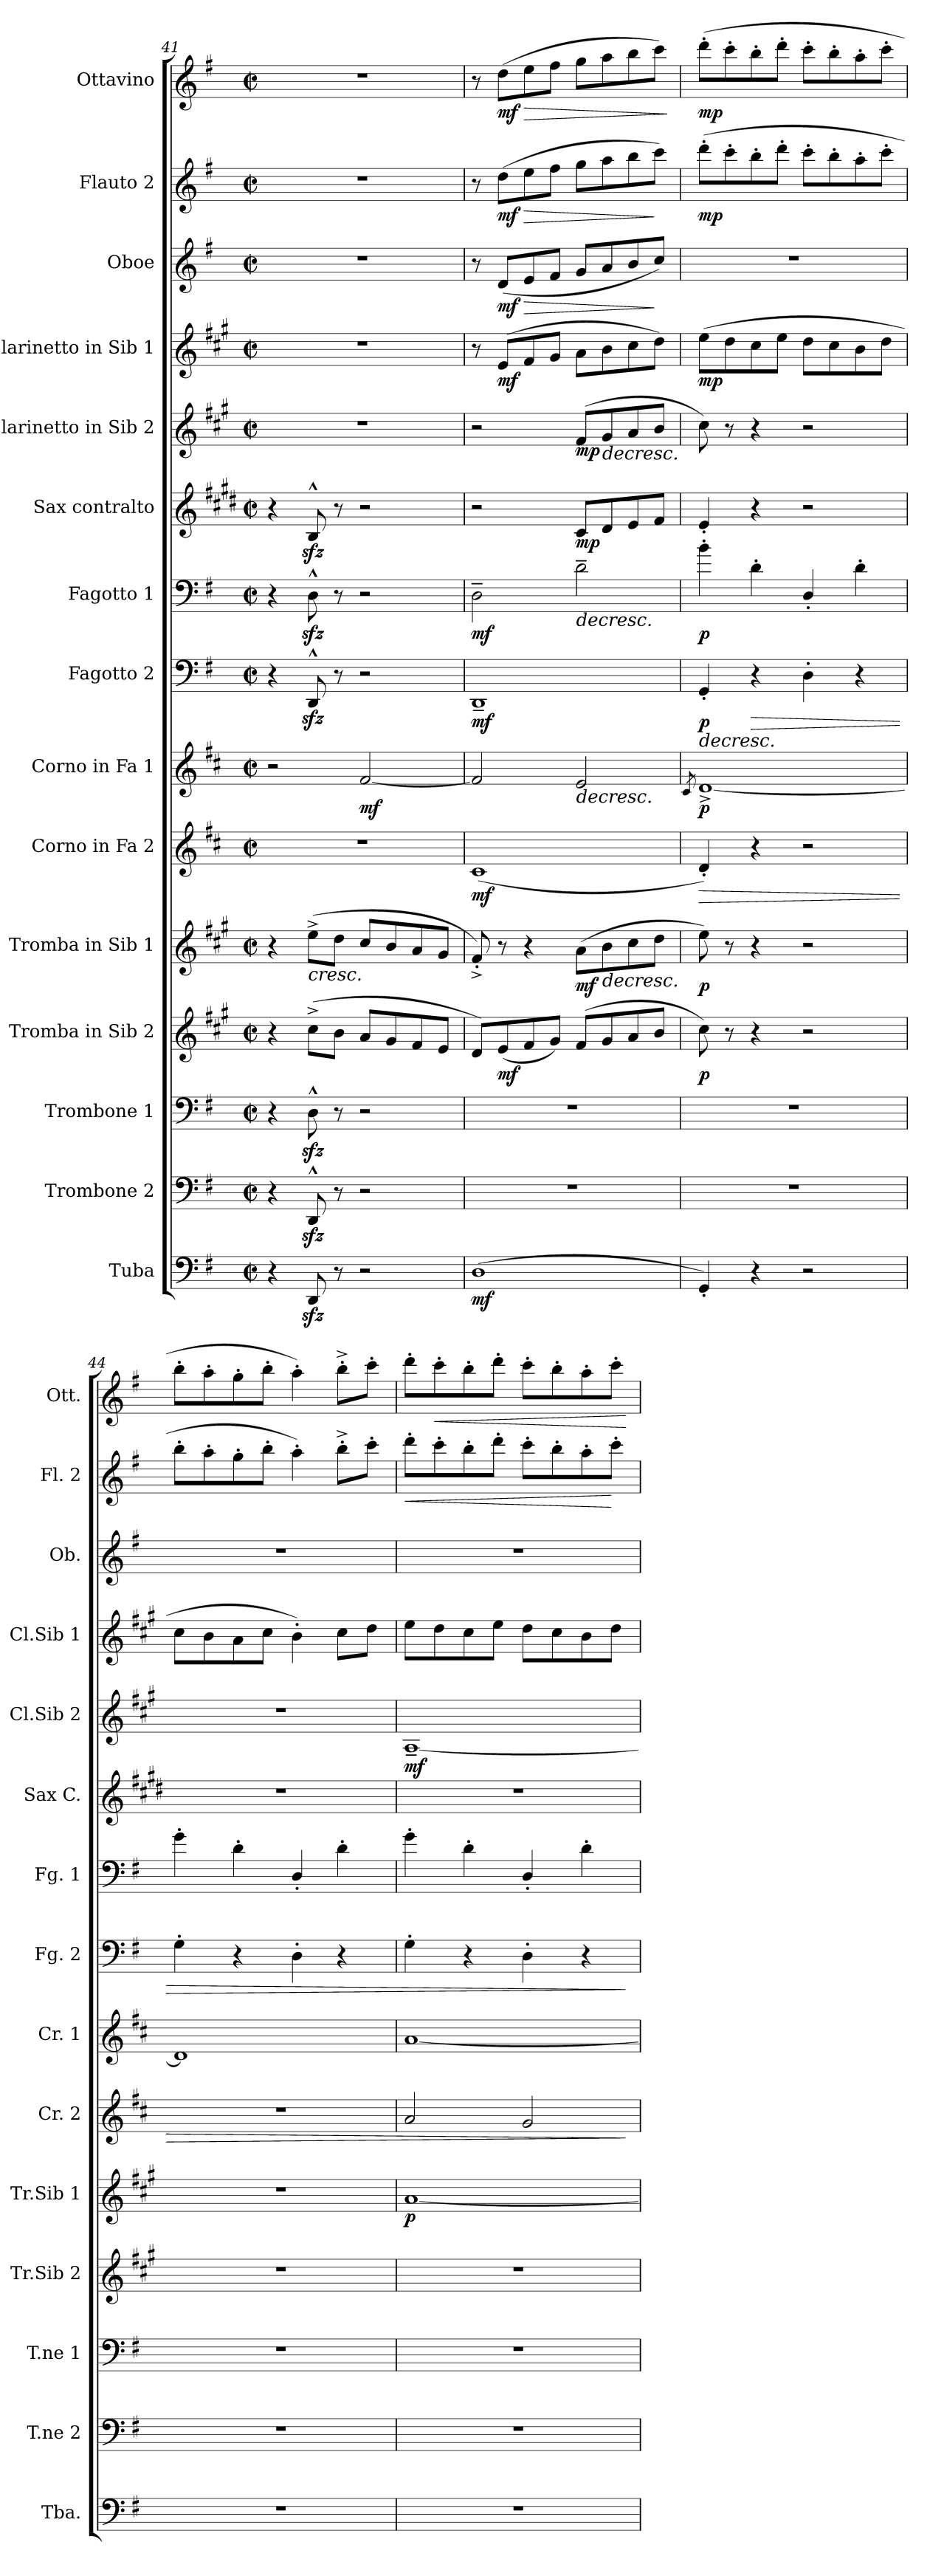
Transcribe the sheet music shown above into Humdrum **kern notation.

**kern	**dynam	**kern	**kern	**kern	**dynam	**kern	**dynam	**kern	**dynam	**kern	**dynam	**kern	**dynam	**kern	**dynam	**kern	**dynam	**kern	**dynam	**kern	**dynam	**kern	**dynam	**kern	**dynam	**kern	**dynam
*part15	*part15	*part14	*part13	*part12	*part12	*part11	*part11	*part10	*part10	*part9	*part9	*part8	*part8	*part7	*part7	*part6	*part6	*part5	*part5	*part4	*part4	*part3	*part3	*part2	*part2	*part1	*part1
*staff15	*staff15	*staff14	*staff13	*staff12	*staff12	*staff11	*staff11	*staff10	*staff10	*staff9	*staff9	*staff8	*staff8	*staff7	*staff7	*staff6	*staff6	*staff5	*staff5	*staff4	*staff4	*staff3	*staff3	*staff2	*staff2	*staff1	*staff1
*I"Tuba	*	*I"Trombone 2	*I"Trombone 1	*I"Tromba in Sib 2	*	*I"Tromba in Sib 1	*	*I"Corno in Fa 2	*	*I"Corno in Fa 1	*	*I"Fagotto 2	*	*I"Fagotto 1	*	*I"Sax contralto	*	*I"Clarinetto in Sib 2	*	*I"Clarinetto in Sib 1	*	*I"Oboe	*	*I"Flauto 2	*	*I"Ottavino	*
*I'Tba.	*	*I'T.ne 2	*I'T.ne 1	*I'Tr.Sib 2	*	*I'Tr.Sib 1	*	*I'Cr. 2	*	*I'Cr. 1	*	*I'Fg. 2	*	*I'Fg. 1	*	*I'Sax C.	*	*I'Cl.Sib 2	*	*I'Cl.Sib 1	*	*I'Ob.	*	*I'Fl. 2	*	*I'Ott.	*
*clefF4	*	*clefF4	*clefF4	*clefG2	*	*clefG2	*	*clefG2	*	*clefG2	*	*clefF4	*	*clefF4	*	*clefG2	*	*clefG2	*	*clefG2	*	*clefG2	*	*clefG2	*	*clefG2	*
*	*	*	*	*ITrd1c2	*	*ITrd1c2	*	*ITrd4c7	*	*ITrd4c7	*	*	*	*	*	*ITrd5c9	*	*ITrd1c2	*	*ITrd1c2	*	*	*	*	*	*	*
*k[f#]	*	*k[f#]	*k[f#]	*k[f#]	*	*k[f#]	*	*k[f#]	*	*k[f#]	*	*k[f#]	*	*k[f#]	*	*k[f#]	*	*k[f#]	*	*k[f#]	*	*k[f#]	*	*k[f#]	*	*k[f#]	*
*G:	*	*G:	*G:	*G:	*	*G:	*	*G:	*	*G:	*	*G:	*	*G:	*	*G:	*	*G:	*	*G:	*	*G:	*	*G:	*	*G:	*
*M2/2	*	*M2/2	*M2/2	*M2/2	*	*M2/2	*	*M2/2	*	*M2/2	*	*M2/2	*	*M2/2	*	*M2/2	*	*M2/2	*	*M2/2	*	*M2/2	*	*M2/2	*	*M2/2	*
*met(c|)	*	*met(c|)	*met(c|)	*met(c|)	*	*met(c|)	*	*met(c|)	*	*met(c|)	*	*met(c|)	*	*met(c|)	*	*met(c|)	*	*met(c|)	*	*met(c|)	*	*met(c|)	*	*met(c|)	*	*met(c|)	*
=41	=41	=41	=41	=41	=41	=41	=41	=41	=41	=41	=41	=41	=41	=41	=41	=41	=41	=41	=41	=41	=41	=41	=41	=41	=41	=41	=41
4r	.	4r	4r	4r	.	4r	.	1r	.	2r	.	4r	.	4r	.	4r	.	1r	.	1r	.	1r	.	1r	.	1r	.
!	!	!	!	!	!	!	!LO:HP:b	!	!	!	!	!	!	!	!	!	!	!	!	!	!	!	!	!	!	!	!
8DDzz</	.	8DDzz<^^/	8Dzz<^^\	(>8b^\L	.	(>8dd^\L	<	.	.	.	.	8DDzz<^^/	.	8Dzz<^^\	.	8Dzz<^^/	.	.	.	.	.	.	.	.	.	.	.
8r	.	8r	8r	8a\J	.	8cc\J	.	.	.	.	.	8r	.	8r	.	8r	.	.	.	.	.	.	.	.	.	.	.
!	!	!	!	!	!	!	!	!	!	!	!LO:DY:b	!	!	!	!	!	!	!	!	!	!	!	!	!	!	!	!
2r	.	2r	2r	8g/L	.	8b/L	.	.	.	[2B/	mf	2r	.	2r	.	2r	.	.	.	.	.	.	.	.	.	.	.
.	.	.	.	8f#/	.	8a/	.	.	.	.	.	.	.	.	.	.	.	.	.	.	.	.	.	.	.	.	.
.	.	.	.	8e/	.	8g/	.	.	.	.	.	.	.	.	.	.	.	.	.	.	.	.	.	.	.	.	.
.	.	.	.	8d/J	.	8f#/J	.	.	.	.	.	.	.	.	.	.	.	.	.	.	.	.	.	.	.	.	.
=42	=42	=42	=42	=42	=42	=42	=42	=42	=42	=42	=42	=42	=42	=42	=42	=42	=42	=42	=42	=42	=42	=42	=42	=42	=42	=42	=42
!	!LO:DY:b	!	!	!	!	!	!	!	!LO:DY:b	!	!	!	!LO:DY:b	!	!LO:DY:b	!	!	!	!	!	!	!	!	!	!	!	!
(>1D	mf	1r	1r	8c/L)	.	8e^'/)	.	(1F#	mf	2B/]	.	1DD~	mf	2D~\	mf	2r	.	2r	.	8r	.	8r	.	8r	.	8r	.
!	!	!	!	!	!LO:DY:b	!	!	!	!	!	!	!	!	!	!	!	!	!	!	!	!LO:DY:b	!	!LO:DY:b	!	!LO:DY:b	!	!LO:DY:b
.	.	.	.	(8d/	mf	8r	.	.	.	.	.	.	.	.	.	.	.	.	.	(>8d/L	mf	(8d/L	mf	(>8dd\L	mf	(>8dd\L	mf
!	!	!	!	!	!	!	!	!	!	!	!	!	!	!	!	!	!	!	!	!	!	!	!LO:HP:b	!	!LO:HP:b	!	!LO:HP:b
.	.	.	.	8e/	.	4r	.	.	.	.	.	.	.	.	.	.	.	.	.	8e/	.	8e/	>	8ee\	>	8ee\	>
.	.	.	.	8f#/J)	.	.	.	.	.	.	.	.	.	.	.	.	.	.	.	8f#/J	.	8f#/J	.	8ff#\J	.	8ff#\J	.
!	!	!	!	!	!	!	!LO:DY:b	!	!	!	!LO:HP:b	!	!	!	!LO:HP:b	!	!LO:DY:b	!	!LO:DY:b	!	!	!	!	!	!	!	!
.	.	.	.	(>8e/L	.	(>8g\L	mf	.	.	2A/	>	.	.	2d~\	>	8E/L	mp	(>8e/L	mp	8g\L	.	8g/L	.	8gg\L	.	8gg\L	.
!	!	!	!	!	!	!	!LO:HP:b	!	!	!	!	!	!	!	!	!	!	!	!LO:HP:b	!	!	!	!	!	!	!	!
.	.	.	.	8f#/	.	8a\	>	.	.	.	.	.	.	.	.	8F#/	.	8f#/	>	8a\	.	8a/	.	8aa\	.	8aa\	.
.	.	.	.	8g/	.	8b\	.	.	.	.	.	.	.	.	.	8G/	.	8g/	.	8b\	.	8b/	.	8bb\	.	8bb\	.
.	.	.	.	8a/J	.	8cc\J	[	.	.	.	.	.	.	.	.	8A/J	.	8a/J	.	8cc\J)	.	8cc/J)	]	8ccc\J)	]	8ccc\J)	.
.	.	.	.	.	.	.	.	.	.	.	.	.	]	.	.	.	.	.	.	.	.	.	.	.	.	.	]
=43	=43	=43	=43	=43	=43	=43	=43	=43	=43	=43	=43	=43	=43	=43	=43	=43	=43	=43	=43	=43	=43	=43	=43	=43	=43	=43	=43
.	.	.	.	.	.	.	.	.	.	8qF#i/	.	.	.	.	.	.	.	.	.	.	.	.	.	.	.	.	.
*	*	*	*	*	*	*	*	*	*	*	*	*	*	*clefC4	*	*	*	*	*	*	*	*	*	*	*	*	*
!	!	!	!	!	!LO:DY:b	!	!LO:DY:b	!	!LO:HP:b	!	!LO:DY:b	!	!LO:HP:b	!	!	!	!	!	!	!	!	!	!	!	!	!	!
!	!	!	!	!	!	!	!	!	!	!	!	!	!LO:DY:n=1:b	!	!LO:DY:b	!	!	!	!	!	!LO:DY:b	!	!	!	!LO:DY:b	!	!LO:DY:b
4GG'/)	.	1r	1r	8b\)	p	8dd\)	p	4G'/)	>	[1G^	p	4GG'/	> p	4b'\	p	4G'/	.	8b\)	.	(>8dd\L	mp	1r	.	(>8ddd'\L	mp	(>8ddd'\L	mp
.	.	.	.	8r	.	8r	.	.	.	.	.	.	.	.	.	.	.	8r	.	8cc\	.	.	.	8ccc'\	.	8ccc'\	.
!	!	!	!	!	!	!	!	!	!	!	!	!	!LO:HP:b	!	!	!	!	!	!	!	!	!	!	!	!	!	!
4r	.	.	.	4r	.	4r	.	4r	.	.	.	4r	>	4d'\	.	4r	.	4r	.	8b\	.	.	.	8bb'\	.	8bb'\	.
.	.	.	.	.	.	.	.	.	.	.	.	.	.	.	.	.	.	.	.	8dd\J	.	.	.	8ddd'\J	.	8ddd'\J	.
2r	.	.	.	2r	.	2r	.	2r	.	.	.	4D'\	.	4D'/	.	2r	.	2r	.	8cc\L	.	.	.	8ccc'\L	.	8ccc'\L	.
.	.	.	.	.	.	.	.	.	.	.	.	.	.	.	.	.	.	.	.	8b\	.	.	.	8bb'\	.	8bb'\	.
.	.	.	.	.	.	.	.	.	.	.	.	4r	.	4d'\	.	.	.	.	.	8a\	.	.	.	8aa'\	.	8aa'\	.
.	.	.	.	.	.	.	.	.	.	.	.	.	.	.	.	.	.	.	.	8cc\J	.	.	.	8ccc'\J	.	8ccc'\J	.
=44	=44	=44	=44	=44	=44	=44	=44	=44	=44	=44	=44	=44	=44	=44	=44	=44	=44	=44	=44	=44	=44	=44	=44	=44	=44	=44	=44
1r	.	1r	1r	1r	.	1r	.	1r	.	1G]	.	4G'\	.	4g'\	.	1r	.	1r	.	8b\L	.	1r	.	8bb'\L	.	8bb'\L	.
.	.	.	.	.	.	.	.	.	.	.	.	.	.	.	.	.	.	.	.	8a\	.	.	.	8aa'\	.	8aa'\	.
.	.	.	.	.	.	.	.	.	.	.	.	4r	.	4d'\	.	.	.	.	.	8g\	.	.	.	8gg'\	.	8gg'\	.
.	.	.	.	.	.	.	.	.	.	.	.	.	.	.	.	.	.	.	.	8b\J	.	.	.	8bb'\J	.	8bb'\J	.
.	.	.	.	.	.	.	.	.	.	.	.	4D'\	.	4D'/	.	.	.	.	.	4a'\)	.	.	.	4aa'\)	.	4aa'\)	.
.	.	.	.	.	.	.	.	.	.	.	.	4r	.	4d'\	.	.	.	.	.	8b\L	.	.	.	8bb^'\L	.	8bb^'\L	.
.	.	.	.	.	.	.	.	.	.	.	.	.	.	.	.	.	.	.	.	8cc\J	.	.	.	8ccc'\J	.	8ccc'\J	.
=45	=45	=45	=45	=45	=45	=45	=45	=45	=45	=45	=45	=45	=45	=45	=45	=45	=45	=45	=45	=45	=45	=45	=45	=45	=45	=45	=45
!	!	!	!	!	!	!	!LO:DY:b	!	!	!	!	!	!	!	!	!	!	!	!LO:DY:b	!	!	!	!	!	!LO:HP:b	!	!
1r	.	1r	1r	1r	.	[1g	p	2d/	.	[1d	.	4G'\	.	4g'\	.	1r	.	[1G~	mf	8dd\L	.	1r	.	8ddd'\L	<	8ddd'\L	.
!	!	!	!	!	!	!	!	!	!	!	!	!	!	!	!	!	!	!	!	!	!	!	!	!	!	!	!LO:HP:b
.	.	.	.	.	.	.	.	.	.	.	.	.	.	.	.	.	.	.	.	8cc\	.	.	.	8ccc'\	.	8ccc'\	<
.	.	.	.	.	.	.	.	.	.	.	.	4r	.	4d'\	.	.	.	.	.	8b\	.	.	.	8bb'\	.	8bb'\	.
.	.	.	.	.	.	.	.	.	.	.	.	.	.	.	.	.	.	.	.	8dd\J	.	.	.	8ddd'\J	.	8ddd'\J	.
.	.	.	.	.	.	.	.	2c/	.	.	.	4D'\	.	4D'/	.	.	.	.	.	8cc\L	.	.	.	8ccc'\L	.	8ccc'\L	.
.	.	.	.	.	.	.	.	.	.	.	.	.	.	.	.	.	.	.	.	8b\	.	.	.	8bb'\	.	8bb'\	.
.	.	.	.	.	.	.	.	.	.	.	.	4r	.	4d'\	.	.	.	.	.	8a\	.	.	.	8aa'\	.	8aa'\	.
.	.	.	.	.	.	.	.	.	.	.	.	.	.	.	.	.	.	.	.	8cc\J	.	.	.	8ccc'\J	[	8ccc'\J	.
.	.	.	.	.	.	.	]	.	]	.	]	.	]	.	]	.	.	.	]	.	.	.	.	.	.	.	[
=	=	=	=	=	=	=	=	=	=	=	=	=	=	=	=	=	=	=	=	=	=	=	=	=	=	=	=
*-	*-	*-	*-	*-	*-	*-	*-	*-	*-	*-	*-	*-	*-	*-	*-	*-	*-	*-	*-	*-	*-	*-	*-	*-	*-	*-	*-
